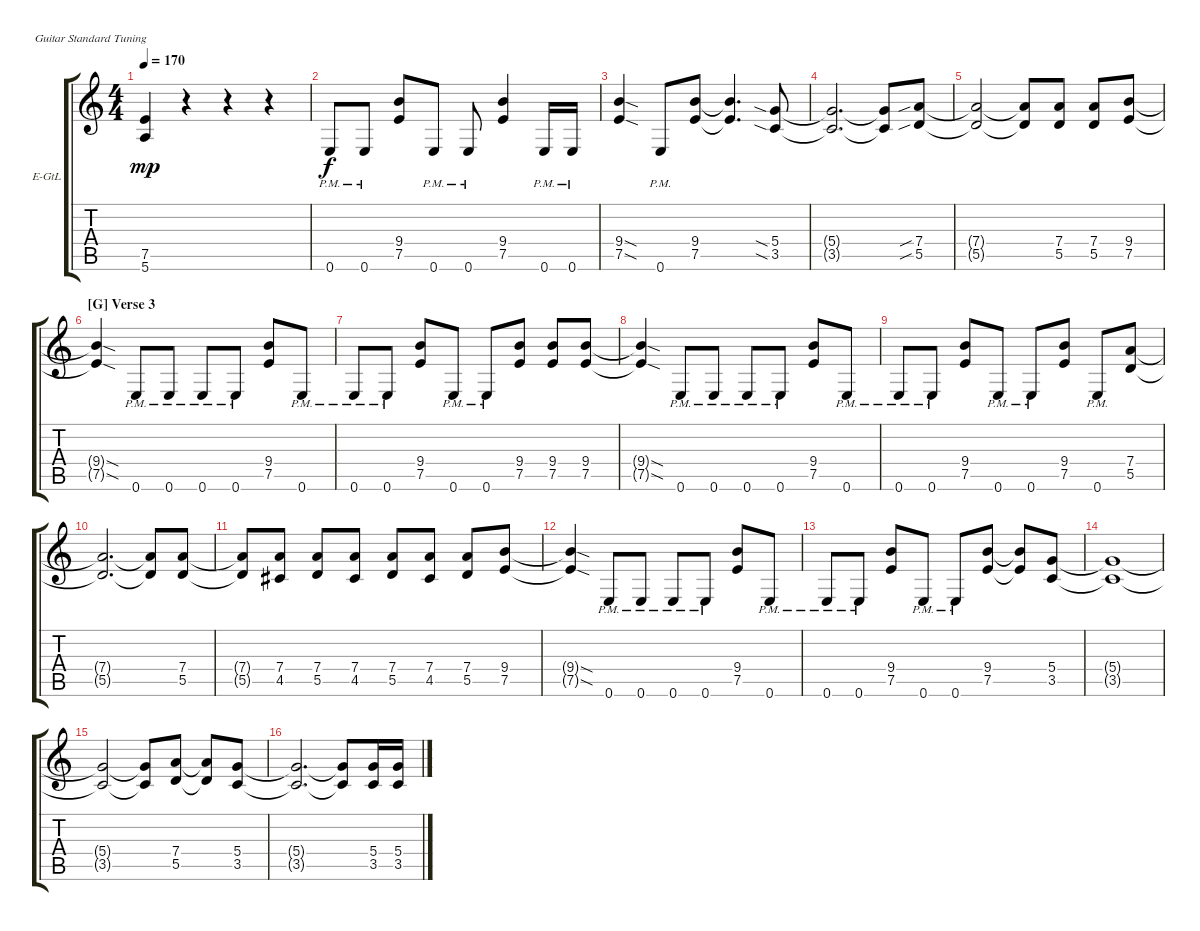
\bracketExtendMode groupsimilarinstruments
\firstSystemTrackNameOrientation horizontal
\otherSystemsTrackNameOrientation horizontal
\track ("Vivian Campbell L" "E-GtL") {instrument distortionguitar}
\staff {score tabs}
\tuning (E4 B3 G3 D3 A2 E2)
\ts (4 4)
\tempo 170
\clef g2
\ks c
(7.5 5.6).4{dy mp} r.4 r.4 r.4 |
0.6{pm}.8{dy f} 0.6{pm}.8 (9.4 7.5).8 0.6{pm}.8 0.6{pm}.8 (9.4 7.5).4 0.6{pm}.16 0.6{pm}.16 |
(9.4{sod} 7.5{sod}).4 0.6{pm}.8 (9.4 7.5).8 (7.5{t} 9.4{t}).4{d} (5.4{sia} 3.5{sia}).8 |
(5.4{t} 3.5{t}).2{d} (5.4{t} 3.5{t}).8 (7.4{sib} 5.5{sib}).8 |
(7.4{t} 5.5{t}).2 (7.4{t} 5.5{t}).8 (7.4 5.5).8 (7.4 5.5).8 (9.4 7.5).8 |
\section ("G" "Verse 3")
(7.5{sod t} 9.4{sod t}).4 0.6{pm}.8 0.6{pm}.8 0.6{pm}.8 0.6{pm}.8 (7.5 9.4).8 0.6{pm}.8 |
0.6{pm}.8 0.6{pm}.8 (7.5 9.4).8 0.6{pm}.8 0.6{pm}.8 (9.4 7.5).8 (9.4 7.5).8 (9.4 7.5).8 |
(7.5{sod t} 9.4{sod t}).4 0.6{pm}.8 0.6{pm}.8 0.6{pm}.8 0.6{pm}.8 (7.5 9.4).8 0.6{pm}.8 |
0.6{pm}.8 0.6{pm}.8 (9.4 7.5).8 0.6{pm}.8 0.6{pm}.8 (9.4 7.5).8 0.6{pm}.8 (7.4 5.5).8 |
(7.4{t} 5.5{t}).2{d} (7.4{t} 5.5{t}).8 (7.4 5.5).8 |
(7.4{t} 5.5{t}).8 (7.4 4.5).8 (7.4 5.5).8 (7.4 4.5).8 (7.4 5.5).8 (7.4 4.5).8 (7.4 5.5).8 (9.4 7.5).8 |
(7.5{sod t} 9.4{sod t}).4 0.6{pm}.8 0.6{pm}.8 0.6{pm}.8 0.6{pm}.8 (9.4 7.5).8 0.6{pm}.8 |
0.6{pm}.8 0.6{pm}.8 (9.4 7.5).8 0.6{pm}.8 0.6{pm}.8 (9.4 7.5).8 (9.4{t} 7.5{t}).8 (5.4 3.5).8 |
(5.4{t} 3.5{t}).1 |
(5.4{t} 3.5{t}).2 (5.4{t} 3.5{t}).8 (7.4 5.5).8 (7.4{t} 5.5{t}).8 (5.4 3.5).8 |
(5.4{t} 3.5{t}).2{d} (3.5{t} 5.4{t}).8 (3.5 5.4).16 (3.5 5.4).16
